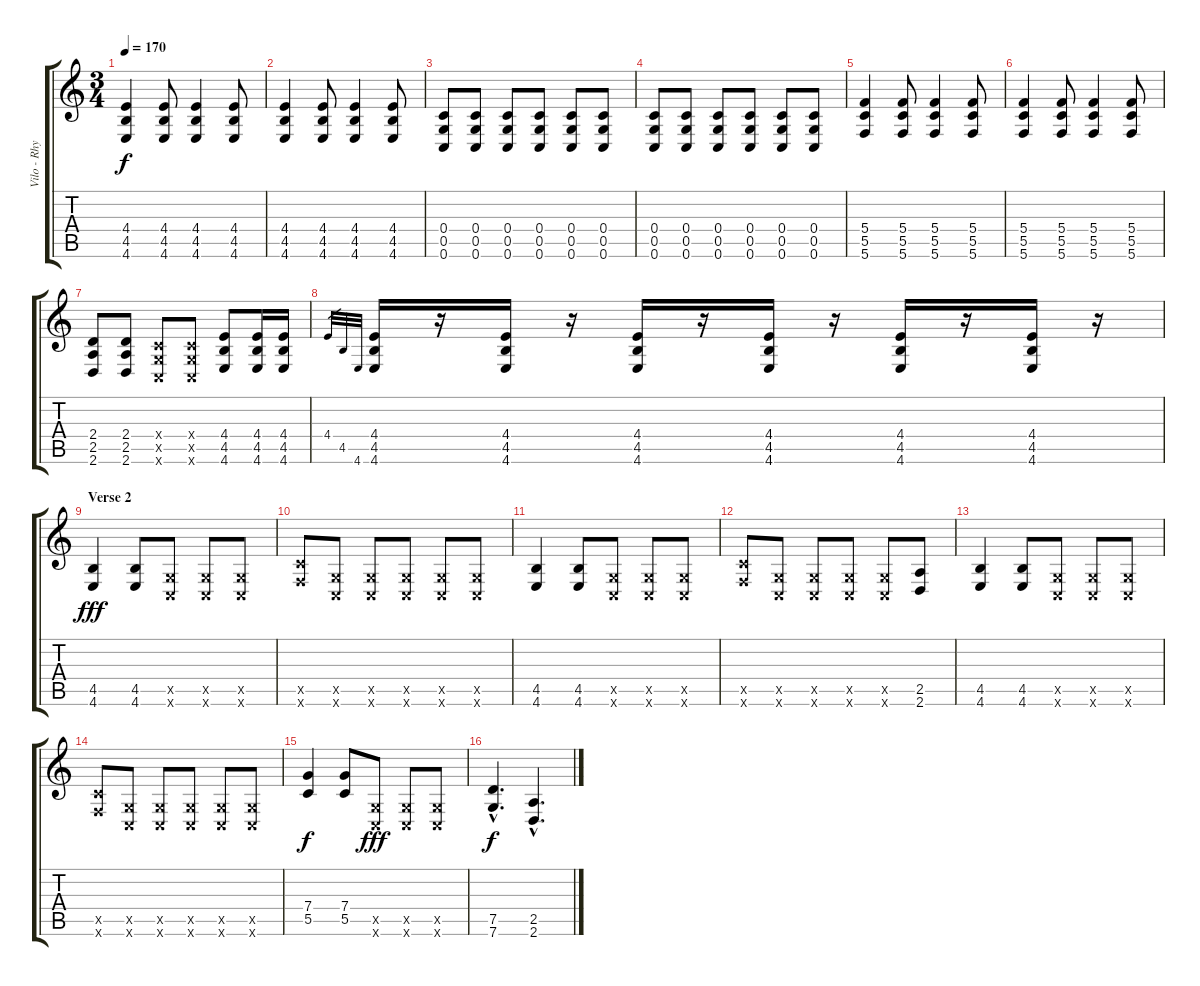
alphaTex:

\track ("Vilo - Rhythm Guitar" "Vilo - Rhy") {instrument distortionguitar}
\staff {score tabs}
\tuning (D4 A3 F3 C3 G2 C2) {hide}
\ts (3 4)
\tempo 170
\clef g2
\ks c
(4.4 4.5 4.6).4{dy f} (4.4 4.5 4.6).8 (4.4 4.5 4.6).4 (4.4 4.5 4.6).8 |
(4.4 4.5 4.6).4 (4.4 4.5 4.6).8 (4.4 4.5 4.6).4 (4.4 4.5 4.6).8 |
(0.4 0.5 0.6).8 (0.4 0.5 0.6).8 (0.4 0.5 0.6).8 (0.4 0.5 0.6).8 (0.4 0.5 0.6).8 (0.4 0.5 0.6).8 |
(0.4 0.5 0.6).8 (0.4 0.5 0.6).8 (0.4 0.5 0.6).8 (0.4 0.5 0.6).8 (0.4 0.5 0.6).8 (0.4 0.5 0.6).8 |
(5.4 5.5 5.6).4{volume 12 instrument distortionguitar} (5.4 5.5 5.6).8 (5.4 5.5 5.6).4 (5.4 5.5 5.6).8 |
(5.4 5.5 5.6).4 (5.4 5.5 5.6).8 (5.4 5.5 5.6).4 (5.4 5.5 5.6).8 |
(2.4 2.5 2.6).8 (2.4 2.5 2.6).8 (0.4{x} 0.5{x} 0.6{x}).8 (0.4{x} 0.5{x} 0.6{x}).8 (4.4 4.5 4.6).8 (4.4 4.5 4.6).16 (4.4 4.5 4.6).16 |
4.4.32{gr} 4.5.32{gr} 4.6.32{gr} (4.4 4.5 4.6).16 r.16 (4.4 4.5 4.6).16 r.16 (4.4 4.5 4.6).16 r.16 (4.4 4.5 4.6).16 r.16 (4.4 4.5 4.6).16 r.16 (4.4 4.5 4.6).16 r.16 |
\section ("" "Verse 2")
(4.5 4.6).4{dy fff} (4.5 4.6).8 (0.5{x} 0.6{x}).8 (0.5{x} 0.6{x}).8 (0.5{x} 0.6{x}).8 |
(5.5{x} 5.6{x}).8 (0.5{x} 0.6{x}).8 (0.5{x} 0.6{x}).8 (0.5{x} 0.6{x}).8 (0.5{x} 0.6{x}).8 (0.5{x} 0.6{x}).8 |
(4.5 4.6).4 (4.5 4.6).8 (0.5{x} 0.6{x}).8 (0.5{x} 0.6{x}).8 (0.5{x} 0.6{x}).8 |
(5.5{x} 5.6{x}).8 (0.5{x} 0.6{x}).8 (0.5{x} 0.6{x}).8 (0.5{x} 0.6{x}).8 (0.5{x} 0.6{x}).8 (2.5 2.6).8 |
(4.5 4.6).4 (4.5 4.6).8 (0.5{x} 0.6{x}).8 (0.5{x} 0.6{x}).8 (0.5{x} 0.6{x}).8 |
(5.5{x} 5.6{x}).8 (0.5{x} 0.6{x}).8 (0.5{x} 0.6{x}).8 (0.5{x} 0.6{x}).8 (0.5{x} 0.6{x}).8 (0.5{x} 0.6{x}).8 |
(7.4 5.5).4{dy f} (7.4 5.5).8 (0.5{x} 0.6{x}).8{dy fff} (0.5{x} 0.6{x}).8 (0.5{x} 0.6{x}).8 |
(7.5{hac} 7.6{hac}).4{d dy f} (2.5{hac} 2.6{hac}).4{d}
